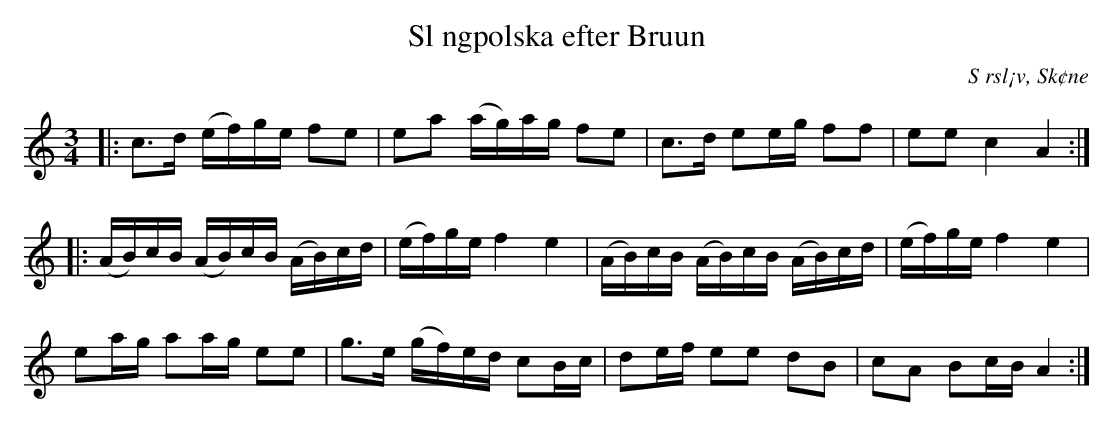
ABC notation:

X:1
T:Sl ngpolska efter Bruun
O:S rsl¡v, Sk¢ne
M:3/4
L:1/16
K:C
|:  c2>d2 (ef)ge f2e2 | e2a2 (ag)ag f2e2 | c2>d2 e2eg f2f2 | e2e2 c4 A4 ::$
 (AB)cB (AB)cB (AB)cd | %5
 (ef)ge f4 e4 | (AB)cB (AB)cB (AB)cd | (ef)ge f4 e4 |$
 e2ag a2ag e2e2 | g2>e2 (gf)ed c2Bc | %10
 d2ef e2e2 d2B2 | c2A2 B2cB A4 :| %12 :|
